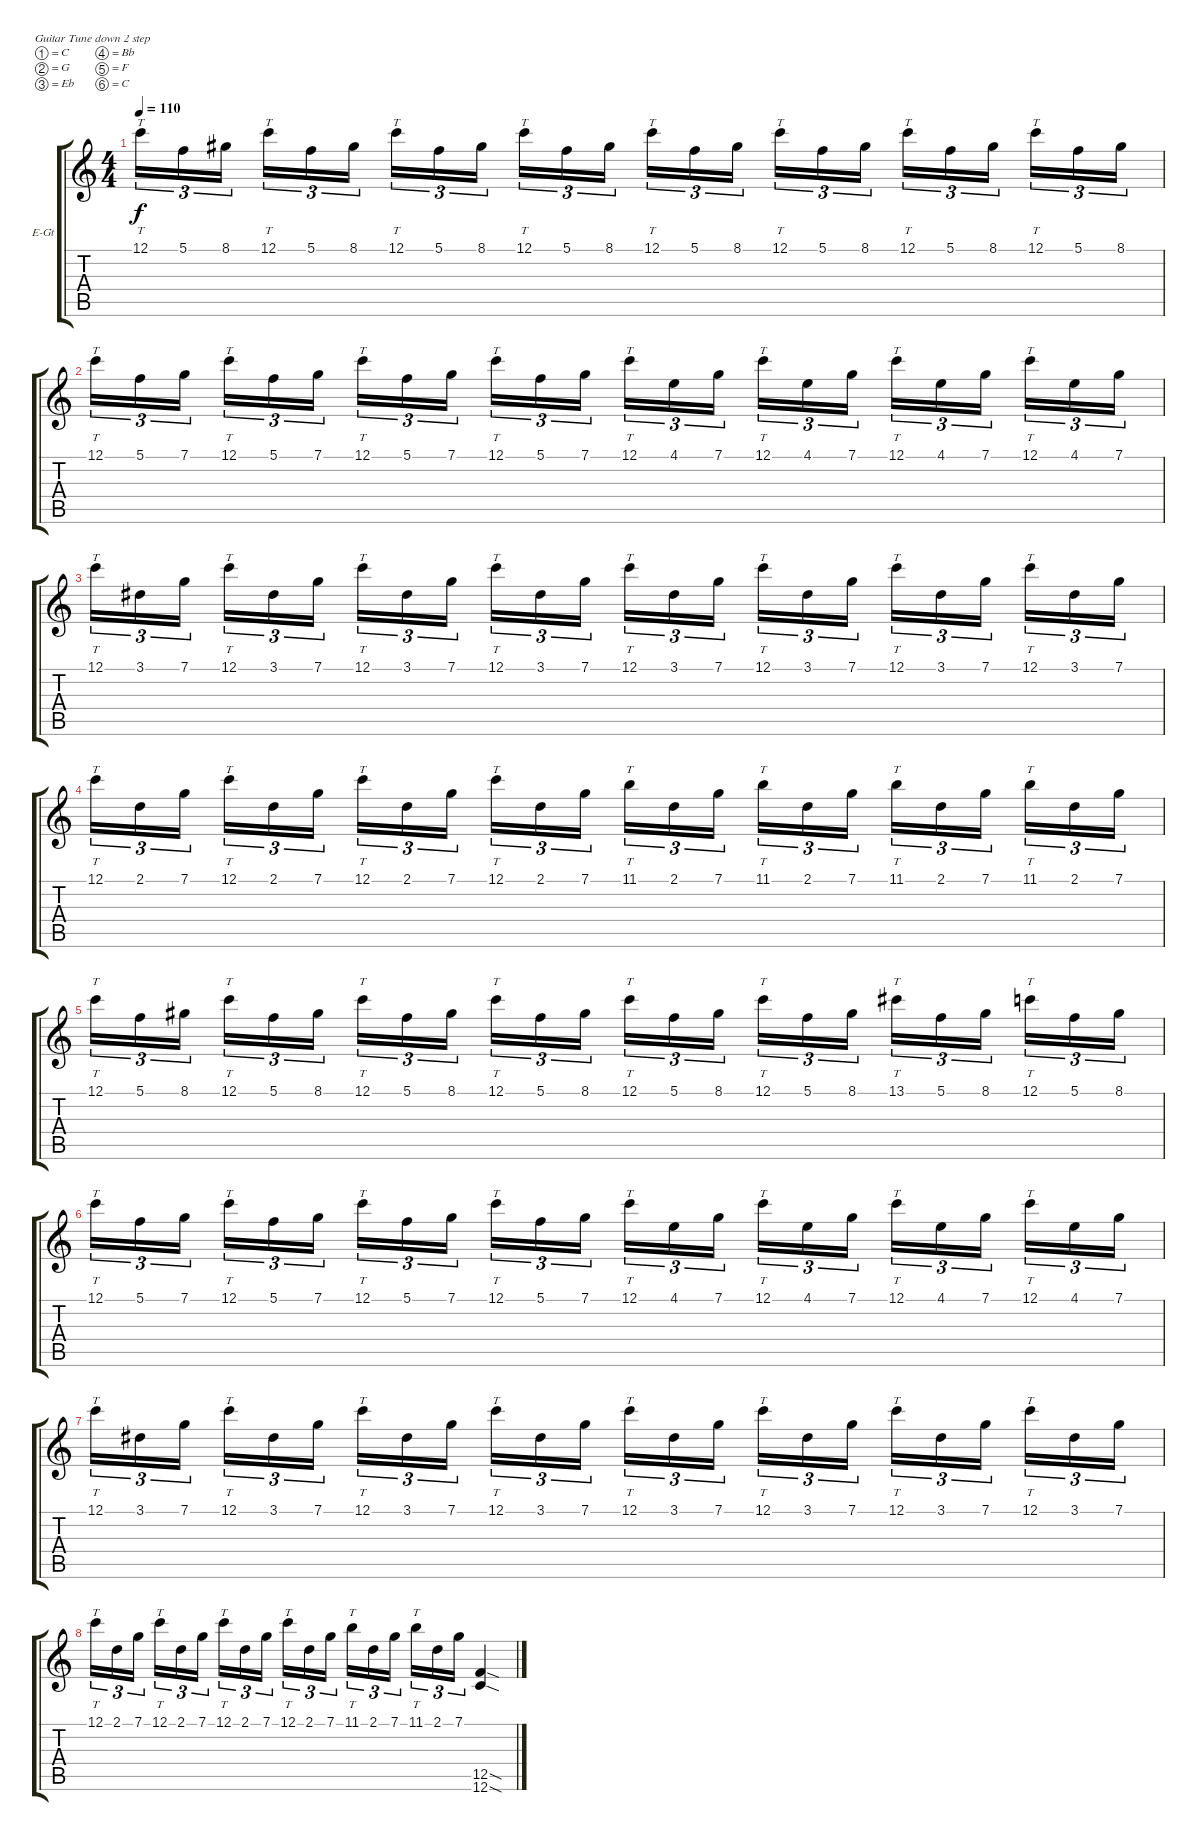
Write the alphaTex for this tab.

\defaultSystemsLayout 4
\bracketExtendMode groupsimilarinstruments
\firstSystemTrackNameOrientation horizontal
\otherSystemsTrackNameOrientation horizontal
\track ("Electric Guitar" "E-Gt") {instrument overdrivenguitar}
\staff {score tabs}
\tuning (C4 G3 Eb3 Bb2 F2 C2)
\ts (4 4)
\tempo 110
\clef g2
\ks c
12.1.16{tt tu (3 2) dy f} 5.1.16{tu (3 2)} 8.1.16{tu (3 2)} 12.1.16{tt tu (3 2)} 5.1.16{tu (3 2)} 8.1.16{tu (3 2)} 12.1.16{tt tu (3 2)} 5.1.16{tu (3 2)} 8.1.16{tu (3 2)} 12.1.16{tt tu (3 2)} 5.1.16{tu (3 2)} 8.1.16{tu (3 2)} 12.1.16{tt tu (3 2)} 5.1.16{tu (3 2)} 8.1.16{tu (3 2)} 12.1.16{tt tu (3 2)} 5.1.16{tu (3 2)} 8.1.16{tu (3 2)} 12.1.16{tt tu (3 2)} 5.1.16{tu (3 2)} 8.1.16{tu (3 2)} 12.1.16{tt tu (3 2)} 5.1.16{tu (3 2)} 8.1.16{tu (3 2)} |
12.1.16{tt tu (3 2)} 5.1.16{tu (3 2)} 7.1.16{tu (3 2)} 12.1.16{tt tu (3 2)} 5.1.16{tu (3 2)} 7.1.16{tu (3 2)} 12.1.16{tt tu (3 2)} 5.1.16{tu (3 2)} 7.1.16{tu (3 2)} 12.1.16{tt tu (3 2)} 5.1.16{tu (3 2)} 7.1.16{tu (3 2)} 12.1.16{tt tu (3 2)} 4.1.16{tu (3 2)} 7.1.16{tu (3 2)} 12.1.16{tt tu (3 2)} 4.1.16{tu (3 2)} 7.1.16{tu (3 2)} 12.1.16{tt tu (3 2)} 4.1.16{tu (3 2)} 7.1.16{tu (3 2)} 12.1.16{tt tu (3 2)} 4.1.16{tu (3 2)} 7.1.16{tu (3 2)} |
12.1.16{tt tu (3 2)} 3.1.16{tu (3 2)} 7.1.16{tu (3 2)} 12.1.16{tt tu (3 2)} 3.1.16{tu (3 2)} 7.1.16{tu (3 2)} 12.1.16{tt tu (3 2)} 3.1.16{tu (3 2)} 7.1.16{tu (3 2)} 12.1.16{tt tu (3 2)} 3.1.16{tu (3 2)} 7.1.16{tu (3 2)} 12.1.16{tt tu (3 2)} 3.1.16{tu (3 2)} 7.1.16{tu (3 2)} 12.1.16{tt tu (3 2)} 3.1.16{tu (3 2)} 7.1.16{tu (3 2)} 12.1.16{tt tu (3 2)} 3.1.16{tu (3 2)} 7.1.16{tu (3 2)} 12.1.16{tt tu (3 2)} 3.1.16{tu (3 2)} 7.1.16{tu (3 2)} |
12.1.16{tt tu (3 2)} 2.1.16{tu (3 2)} 7.1.16{tu (3 2)} 12.1.16{tt tu (3 2)} 2.1.16{tu (3 2)} 7.1.16{tu (3 2)} 12.1.16{tt tu (3 2)} 2.1.16{tu (3 2)} 7.1.16{tu (3 2)} 12.1.16{tt tu (3 2)} 2.1.16{tu (3 2)} 7.1.16{tu (3 2)} 11.1.16{tt tu (3 2)} 2.1.16{tu (3 2)} 7.1.16{tu (3 2)} 11.1.16{tt tu (3 2)} 2.1.16{tu (3 2)} 7.1.16{tu (3 2)} 11.1.16{tt tu (3 2)} 2.1.16{tu (3 2)} 7.1.16{tu (3 2)} 11.1.16{tt tu (3 2)} 2.1.16{tu (3 2)} 7.1.16{tu (3 2)} |
12.1.16{tt tu (3 2)} 5.1.16{tu (3 2)} 8.1.16{tu (3 2)} 12.1.16{tt tu (3 2)} 5.1.16{tu (3 2)} 8.1.16{tu (3 2)} 12.1.16{tt tu (3 2)} 5.1.16{tu (3 2)} 8.1.16{tu (3 2)} 12.1.16{tt tu (3 2)} 5.1.16{tu (3 2)} 8.1.16{tu (3 2)} 12.1.16{tt tu (3 2)} 5.1.16{tu (3 2)} 8.1.16{tu (3 2)} 12.1.16{tt tu (3 2)} 5.1.16{tu (3 2)} 8.1.16{tu (3 2)} 13.1.16{tt tu (3 2)} 5.1.16{tu (3 2)} 8.1.16{tu (3 2)} 12.1.16{tt tu (3 2)} 5.1.16{tu (3 2)} 8.1.16{tu (3 2)} |
12.1.16{tt tu (3 2)} 5.1.16{tu (3 2)} 7.1.16{tu (3 2)} 12.1.16{tt tu (3 2)} 5.1.16{tu (3 2)} 7.1.16{tu (3 2)} 12.1.16{tt tu (3 2)} 5.1.16{tu (3 2)} 7.1.16{tu (3 2)} 12.1.16{tt tu (3 2)} 5.1.16{tu (3 2)} 7.1.16{tu (3 2)} 12.1.16{tt tu (3 2)} 4.1.16{tu (3 2)} 7.1.16{tu (3 2)} 12.1.16{tt tu (3 2)} 4.1.16{tu (3 2)} 7.1.16{tu (3 2)} 12.1.16{tt tu (3 2)} 4.1.16{tu (3 2)} 7.1.16{tu (3 2)} 12.1.16{tt tu (3 2)} 4.1.16{tu (3 2)} 7.1.16{tu (3 2)} |
12.1.16{tt tu (3 2)} 3.1.16{tu (3 2)} 7.1.16{tu (3 2)} 12.1.16{tt tu (3 2)} 3.1.16{tu (3 2)} 7.1.16{tu (3 2)} 12.1.16{tt tu (3 2)} 3.1.16{tu (3 2)} 7.1.16{tu (3 2)} 12.1.16{tt tu (3 2)} 3.1.16{tu (3 2)} 7.1.16{tu (3 2)} 12.1.16{tt tu (3 2)} 3.1.16{tu (3 2)} 7.1.16{tu (3 2)} 12.1.16{tt tu (3 2)} 3.1.16{tu (3 2)} 7.1.16{tu (3 2)} 12.1.16{tt tu (3 2)} 3.1.16{tu (3 2)} 7.1.16{tu (3 2)} 12.1.16{tt tu (3 2)} 3.1.16{tu (3 2)} 7.1.16{tu (3 2)} |
12.1.16{tt tu (3 2)} 2.1.16{tu (3 2)} 7.1.16{tu (3 2)} 12.1.16{tt tu (3 2)} 2.1.16{tu (3 2)} 7.1.16{tu (3 2)} 12.1.16{tt tu (3 2)} 2.1.16{tu (3 2)} 7.1.16{tu (3 2)} 12.1.16{tt tu (3 2)} 2.1.16{tu (3 2)} 7.1.16{tu (3 2)} 11.1.16{tt tu (3 2)} 2.1.16{tu (3 2)} 7.1.16{tu (3 2)} 11.1.16{tt tu (3 2)} 2.1.16{tu (3 2)} 7.1.16{tu (3 2)} (12.5{sod} 12.6{sod}).4
